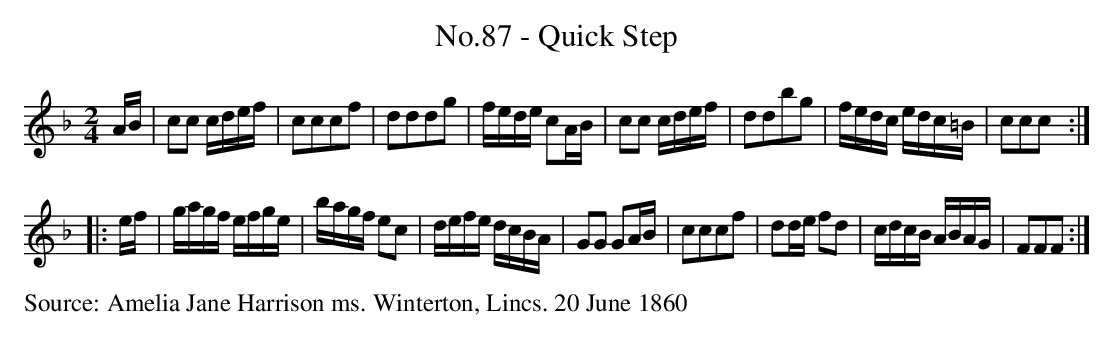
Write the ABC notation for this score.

X:1
T:No.87 - Quick Step
M:2/4
L:1/16
K:F
AB|c2c2 cdef|c2c2c2f2|d2d2d2g2|fede c2AB|c2c2 cdef|d2d2b2g2|fedc edc=B|c2c2c2::
ef|gagf efge|bagf e2c2|defe dcBA |G2G2 G2AB| c2c2c2f2|d2de f2d2|cdcB ABAG|F2F2F2:|
